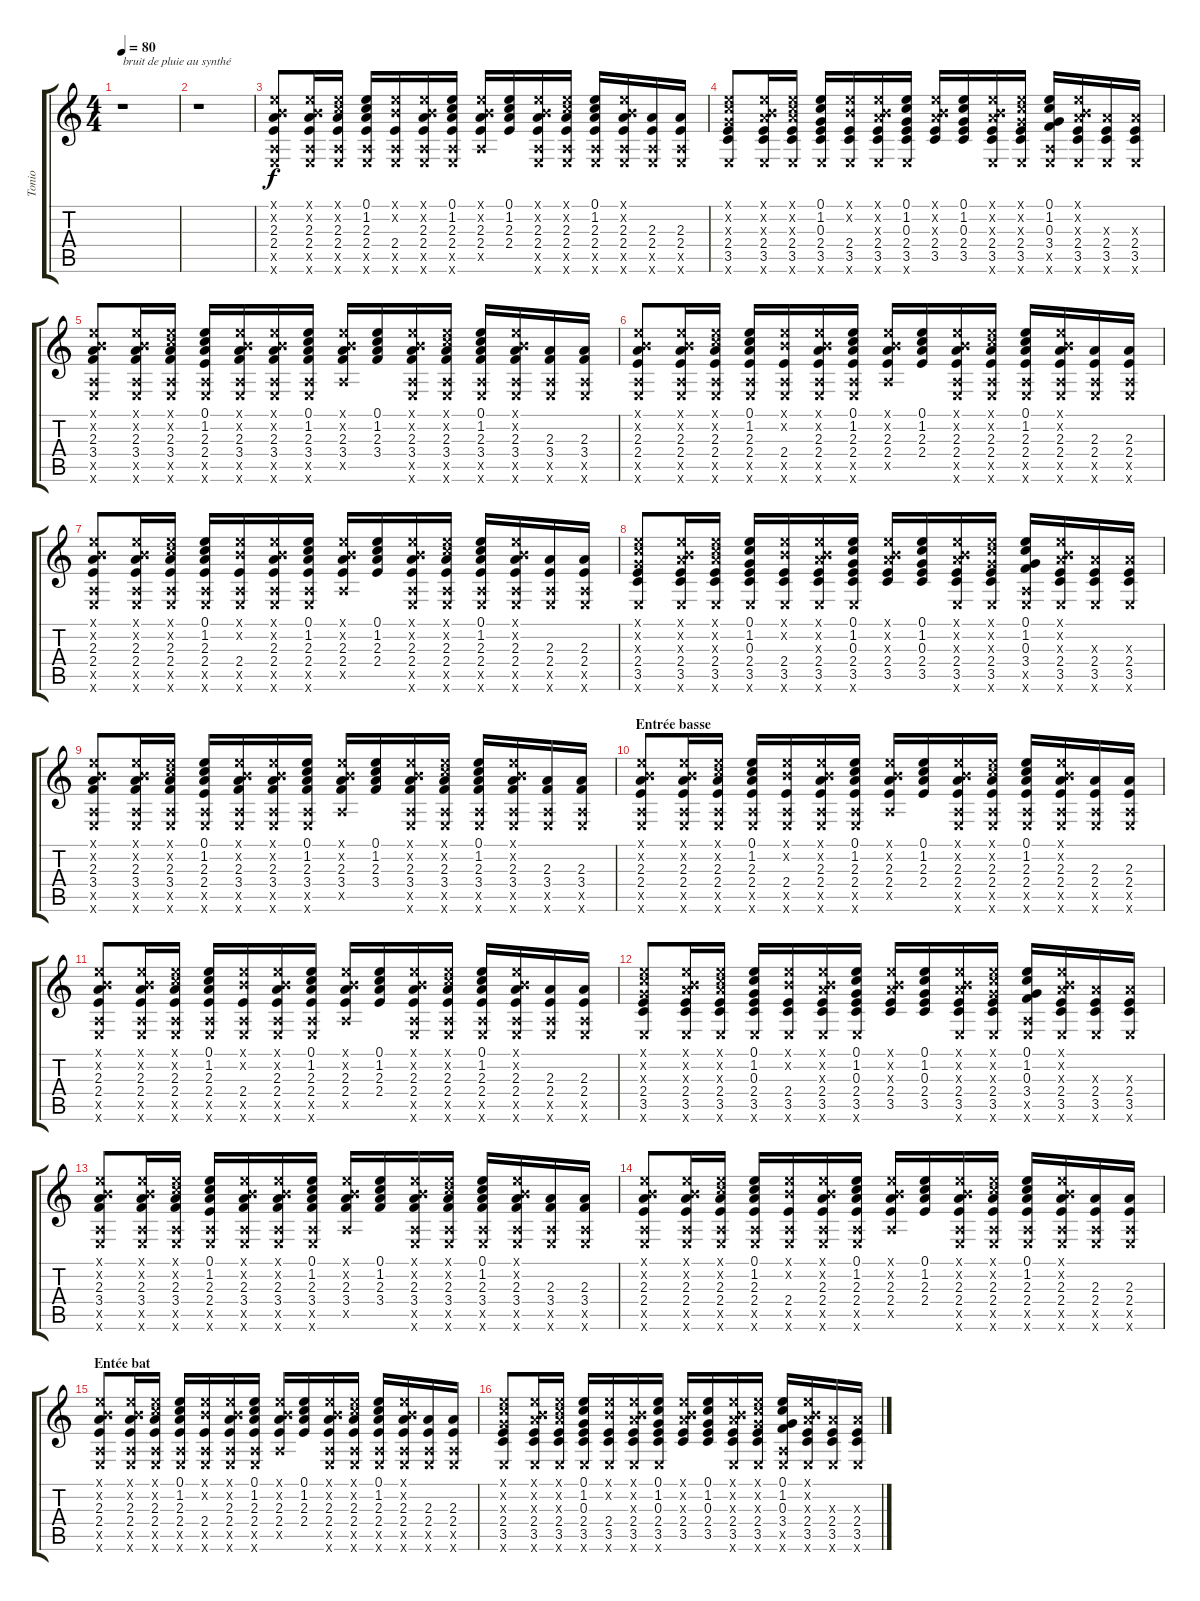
\track ("Tonio" "Tonio") {instrument acousticguitarsteel}
\staff {score tabs}
\tuning (E4 B3 G3 D3 A2 E2) {hide}
\ts (4 4)
\tempo 80
\clef g2
\ks c
r.1{txt "bruit de pluie au synthé" dy f instrument acousticguitarsteel} |
r.1 |
(0.1{x} 0.2{x} 2.3 2.4 0.5{x} 0.6{x}).8{volume 3} (0.1{x} 0.2{x} 2.3 2.4 0.5{x} 0.6{x}).16 (0.1{x} 1.2{x} 2.3 2.4 0.5{x} 0.6{x}).16 (0.1 1.2 2.3 2.4 0.5{x} 0.6{x}).16 (0.1{x} 0.2{x} 2.4 0.5{x} 0.6{x}).16 (0.1{x} 0.2{x} 2.3 2.4 0.5{x} 0.6{x}).16 (0.1 1.2 2.3 2.4 0.5{x} 0.6{x}).16{volume 4} (0.1{x} 0.2{x} 2.3 2.4 0.5{x}).16 (0.1 1.2 2.3 2.4).16 (0.1{x} 0.2{x} 2.3 2.4 0.5{x} 0.6{x}).16 (0.1{x} 1.2{x} 2.3 2.4 0.5{x} 0.6{x}).16 (0.1 1.2 2.3 2.4 0.5{x} 0.6{x}).16 (0.1{x} 0.2{x} 2.3 2.4 0.5{x} 0.6{x}).16 (2.3 2.4 0.5{x} 0.6{x}).16 (2.3 2.4 0.5{x} 0.6{x}).16 |
(0.1{x} 1.2{x} 0.3{x} 2.4 3.5 0.6{x}).8{volume 5} (0.1{x} 0.2{x} 2.3{x} 2.4 3.5 0.6{x}).16 (0.1{x} 1.2{x} 2.3{x} 2.4 3.5 0.6{x}).16 (0.1 1.2 0.3 2.4 3.5 0.6{x}).16 (0.1{x} 0.2{x} 2.4 3.5 0.6{x}).16 (0.1{x} 0.2{x} 2.3{x} 2.4 3.5 0.6{x}).16 (0.1 1.2 0.3 2.4 3.5 0.6{x}).16{volume 6} (0.1{x} 0.2{x} 2.3{x} 2.4 3.5).16 (0.1 1.2 0.3 2.4 3.5).16 (0.1{x} 0.2{x} 2.3{x} 2.4 3.5 0.6{x}).16 (0.1{x} 1.2{x} 0.3{x} 2.4 3.5 0.6{x}).16 (0.1 1.2 0.3 3.4 0.5{x} 0.6{x}).16 (0.1{x} 0.2{x} 2.3{x} 2.4 3.5 0.6{x}).16 (2.3{x} 2.4 3.5 0.6{x}).16 (2.3{x} 2.4 3.5 0.6{x}).16 |
(0.1{x} 0.2{x} 2.3 3.4 0.5{x} 0.6{x}).8{volume 7} (0.1{x} 0.2{x} 2.3 3.4 0.5{x} 0.6{x}).16 (0.1{x} 1.2{x} 2.3 3.4 0.5{x} 0.6{x}).16 (0.1 1.2 2.3 2.4 0.5{x} 0.6{x}).16 (0.1{x} 0.2{x} 2.3 3.4 0.5{x} 0.6{x}).16 (0.1{x} 0.2{x} 2.3 3.4 0.5{x} 0.6{x}).16 (0.1 1.2 2.3 3.4 0.5{x} 0.6{x}).16 (0.1{x} 0.2{x} 2.3 3.4 0.5{x}).16{volume 8} (0.1 1.2 2.3 3.4).16 (0.1{x} 0.2{x} 2.3 3.4 0.5{x} 0.6{x}).16 (0.1{x} 1.2{x} 2.3 3.4 0.5{x} 0.6{x}).16 (0.1 1.2 2.3 3.4 0.5{x} 0.6{x}).16 (0.1{x} 0.2{x} 2.3 3.4 0.5{x} 0.6{x}).16 (2.3 3.4 0.5{x} 0.6{x}).16 (2.3 3.4 0.5{x} 0.6{x}).16 |
(0.1{x} 0.2{x} 2.3 2.4 0.5{x} 0.6{x}).8{volume 9} (0.1{x} 0.2{x} 2.3 2.4 0.5{x} 0.6{x}).16 (0.1{x} 1.2{x} 2.3 2.4 0.5{x} 0.6{x}).16 (0.1 1.2 2.3 2.4 0.5{x} 0.6{x}).16 (0.1{x} 0.2{x} 2.4 0.5{x} 0.6{x}).16 (0.1{x} 0.2{x} 2.3 2.4 0.5{x} 0.6{x}).16 (0.1 1.2 2.3 2.4 0.5{x} 0.6{x}).16 (0.1{x} 0.2{x} 2.3 2.4 0.5{x}).16{volume 10} (0.1 1.2 2.3 2.4).16 (0.1{x} 0.2{x} 2.3 2.4 0.5{x} 0.6{x}).16 (0.1{x} 1.2{x} 2.3 2.4 0.5{x} 0.6{x}).16 (0.1 1.2 2.3 2.4 0.5{x} 0.6{x}).16 (0.1{x} 0.2{x} 2.3 2.4 0.5{x} 0.6{x}).16 (2.3 2.4 0.5{x} 0.6{x}).16 (2.3 2.4 0.5{x} 0.6{x}).16 |
(0.1{x} 0.2{x} 2.3 2.4 0.5{x} 0.6{x}).8 (0.1{x} 0.2{x} 2.3 2.4 0.5{x} 0.6{x}).16 (0.1{x} 1.2{x} 2.3 2.4 0.5{x} 0.6{x}).16 (0.1 1.2 2.3 2.4 0.5{x} 0.6{x}).16 (0.1{x} 0.2{x} 2.4 0.5{x} 0.6{x}).16 (0.1{x} 0.2{x} 2.3 2.4 0.5{x} 0.6{x}).16 (0.1 1.2 2.3 2.4 0.5{x} 0.6{x}).16 (0.1{x} 0.2{x} 2.3 2.4 0.5{x}).16 (0.1 1.2 2.3 2.4).16 (0.1{x} 0.2{x} 2.3 2.4 0.5{x} 0.6{x}).16 (0.1{x} 1.2{x} 2.3 2.4 0.5{x} 0.6{x}).16 (0.1 1.2 2.3 2.4 0.5{x} 0.6{x}).16 (0.1{x} 0.2{x} 2.3 2.4 0.5{x} 0.6{x}).16 (2.3 2.4 0.5{x} 0.6{x}).16 (2.3 2.4 0.5{x} 0.6{x}).16 |
(0.1{x} 1.2{x} 0.3{x} 2.4 3.5 0.6{x}).8 (0.1{x} 0.2{x} 2.3{x} 2.4 3.5 0.6{x}).16 (0.1{x} 1.2{x} 2.3{x} 2.4 3.5 0.6{x}).16 (0.1 1.2 0.3 2.4 3.5 0.6{x}).16 (0.1{x} 0.2{x} 2.4 3.5 0.6{x}).16 (0.1{x} 0.2{x} 2.3{x} 2.4 3.5 0.6{x}).16 (0.1 1.2 0.3 2.4 3.5 0.6{x}).16 (0.1{x} 0.2{x} 2.3{x} 2.4 3.5).16 (0.1 1.2 0.3 2.4 3.5).16 (0.1{x} 0.2{x} 2.3{x} 2.4 3.5 0.6{x}).16 (0.1{x} 1.2{x} 0.3{x} 2.4 3.5 0.6{x}).16 (0.1 1.2 0.3 3.4 0.5{x} 0.6{x}).16 (0.1{x} 0.2{x} 2.3{x} 2.4 3.5 0.6{x}).16 (2.3{x} 2.4 3.5 0.6{x}).16 (2.3{x} 2.4 3.5 0.6{x}).16 |
(0.1{x} 0.2{x} 2.3 3.4 0.5{x} 0.6{x}).8 (0.1{x} 0.2{x} 2.3 3.4 0.5{x} 0.6{x}).16 (0.1{x} 1.2{x} 2.3 3.4 0.5{x} 0.6{x}).16 (0.1 1.2 2.3 2.4 0.5{x} 0.6{x}).16 (0.1{x} 0.2{x} 2.3 3.4 0.5{x} 0.6{x}).16 (0.1{x} 0.2{x} 2.3 3.4 0.5{x} 0.6{x}).16 (0.1 1.2 2.3 3.4 0.5{x} 0.6{x}).16 (0.1{x} 0.2{x} 2.3 3.4 0.5{x}).16 (0.1 1.2 2.3 3.4).16 (0.1{x} 0.2{x} 2.3 3.4 0.5{x} 0.6{x}).16 (0.1{x} 1.2{x} 2.3 3.4 0.5{x} 0.6{x}).16 (0.1 1.2 2.3 3.4 0.5{x} 0.6{x}).16 (0.1{x} 0.2{x} 2.3 3.4 0.5{x} 0.6{x}).16 (2.3 3.4 0.5{x} 0.6{x}).16 (2.3 3.4 0.5{x} 0.6{x}).16 |
\section ("" "Entrée basse")
(0.1{x} 0.2{x} 2.3 2.4 0.5{x} 0.6{x}).8 (0.1{x} 0.2{x} 2.3 2.4 0.5{x} 0.6{x}).16 (0.1{x} 1.2{x} 2.3 2.4 0.5{x} 0.6{x}).16 (0.1 1.2 2.3 2.4 0.5{x} 0.6{x}).16 (0.1{x} 0.2{x} 2.4 0.5{x} 0.6{x}).16 (0.1{x} 0.2{x} 2.3 2.4 0.5{x} 0.6{x}).16 (0.1 1.2 2.3 2.4 0.5{x} 0.6{x}).16 (0.1{x} 0.2{x} 2.3 2.4 0.5{x}).16 (0.1 1.2 2.3 2.4).16 (0.1{x} 0.2{x} 2.3 2.4 0.5{x} 0.6{x}).16 (0.1{x} 1.2{x} 2.3 2.4 0.5{x} 0.6{x}).16 (0.1 1.2 2.3 2.4 0.5{x} 0.6{x}).16 (0.1{x} 0.2{x} 2.3 2.4 0.5{x} 0.6{x}).16 (2.3 2.4 0.5{x} 0.6{x}).16 (2.3 2.4 0.5{x} 0.6{x}).16 |
(0.1{x} 0.2{x} 2.3 2.4 0.5{x} 0.6{x}).8 (0.1{x} 0.2{x} 2.3 2.4 0.5{x} 0.6{x}).16 (0.1{x} 1.2{x} 2.3 2.4 0.5{x} 0.6{x}).16 (0.1 1.2 2.3 2.4 0.5{x} 0.6{x}).16 (0.1{x} 0.2{x} 2.4 0.5{x} 0.6{x}).16 (0.1{x} 0.2{x} 2.3 2.4 0.5{x} 0.6{x}).16 (0.1 1.2 2.3 2.4 0.5{x} 0.6{x}).16 (0.1{x} 0.2{x} 2.3 2.4 0.5{x}).16 (0.1 1.2 2.3 2.4).16 (0.1{x} 0.2{x} 2.3 2.4 0.5{x} 0.6{x}).16 (0.1{x} 1.2{x} 2.3 2.4 0.5{x} 0.6{x}).16 (0.1 1.2 2.3 2.4 0.5{x} 0.6{x}).16 (0.1{x} 0.2{x} 2.3 2.4 0.5{x} 0.6{x}).16 (2.3 2.4 0.5{x} 0.6{x}).16 (2.3 2.4 0.5{x} 0.6{x}).16 |
(0.1{x} 1.2{x} 0.3{x} 2.4 3.5 0.6{x}).8 (0.1{x} 0.2{x} 2.3{x} 2.4 3.5 0.6{x}).16 (0.1{x} 1.2{x} 2.3{x} 2.4 3.5 0.6{x}).16 (0.1 1.2 0.3 2.4 3.5 0.6{x}).16 (0.1{x} 0.2{x} 2.4 3.5 0.6{x}).16 (0.1{x} 0.2{x} 2.3{x} 2.4 3.5 0.6{x}).16 (0.1 1.2 0.3 2.4 3.5 0.6{x}).16 (0.1{x} 0.2{x} 2.3{x} 2.4 3.5).16 (0.1 1.2 0.3 2.4 3.5).16 (0.1{x} 0.2{x} 2.3{x} 2.4 3.5 0.6{x}).16 (0.1{x} 1.2{x} 0.3{x} 2.4 3.5 0.6{x}).16 (0.1 1.2 0.3 3.4 0.5{x} 0.6{x}).16 (0.1{x} 0.2{x} 2.3{x} 2.4 3.5 0.6{x}).16 (2.3{x} 2.4 3.5 0.6{x}).16 (2.3{x} 2.4 3.5 0.6{x}).16 |
(0.1{x} 0.2{x} 2.3 3.4 0.5{x} 0.6{x}).8 (0.1{x} 0.2{x} 2.3 3.4 0.5{x} 0.6{x}).16 (0.1{x} 1.2{x} 2.3 3.4 0.5{x} 0.6{x}).16 (0.1 1.2 2.3 2.4 0.5{x} 0.6{x}).16 (0.1{x} 0.2{x} 2.3 3.4 0.5{x} 0.6{x}).16 (0.1{x} 0.2{x} 2.3 3.4 0.5{x} 0.6{x}).16 (0.1 1.2 2.3 3.4 0.5{x} 0.6{x}).16 (0.1{x} 0.2{x} 2.3 3.4 0.5{x}).16 (0.1 1.2 2.3 3.4).16 (0.1{x} 0.2{x} 2.3 3.4 0.5{x} 0.6{x}).16 (0.1{x} 1.2{x} 2.3 3.4 0.5{x} 0.6{x}).16 (0.1 1.2 2.3 3.4 0.5{x} 0.6{x}).16 (0.1{x} 0.2{x} 2.3 3.4 0.5{x} 0.6{x}).16 (2.3 3.4 0.5{x} 0.6{x}).16 (2.3 3.4 0.5{x} 0.6{x}).16 |
(0.1{x} 0.2{x} 2.3 2.4 0.5{x} 0.6{x}).8 (0.1{x} 0.2{x} 2.3 2.4 0.5{x} 0.6{x}).16 (0.1{x} 1.2{x} 2.3 2.4 0.5{x} 0.6{x}).16 (0.1 1.2 2.3 2.4 0.5{x} 0.6{x}).16 (0.1{x} 0.2{x} 2.4 0.5{x} 0.6{x}).16 (0.1{x} 0.2{x} 2.3 2.4 0.5{x} 0.6{x}).16 (0.1 1.2 2.3 2.4 0.5{x} 0.6{x}).16 (0.1{x} 0.2{x} 2.3 2.4 0.5{x}).16 (0.1 1.2 2.3 2.4).16 (0.1{x} 0.2{x} 2.3 2.4 0.5{x} 0.6{x}).16 (0.1{x} 1.2{x} 2.3 2.4 0.5{x} 0.6{x}).16 (0.1 1.2 2.3 2.4 0.5{x} 0.6{x}).16 (0.1{x} 0.2{x} 2.3 2.4 0.5{x} 0.6{x}).16 (2.3 2.4 0.5{x} 0.6{x}).16 (2.3 2.4 0.5{x} 0.6{x}).16 |
\section ("" "Entée bat")
(0.1{x} 0.2{x} 2.3 2.4 0.5{x} 0.6{x}).8 (0.1{x} 0.2{x} 2.3 2.4 0.5{x} 0.6{x}).16 (0.1{x} 1.2{x} 2.3 2.4 0.5{x} 0.6{x}).16 (0.1 1.2 2.3 2.4 0.5{x} 0.6{x}).16 (0.1{x} 0.2{x} 2.4 0.5{x} 0.6{x}).16 (0.1{x} 0.2{x} 2.3 2.4 0.5{x} 0.6{x}).16 (0.1 1.2 2.3 2.4 0.5{x} 0.6{x}).16 (0.1{x} 0.2{x} 2.3 2.4 0.5{x}).16 (0.1 1.2 2.3 2.4).16 (0.1{x} 0.2{x} 2.3 2.4 0.5{x} 0.6{x}).16 (0.1{x} 1.2{x} 2.3 2.4 0.5{x} 0.6{x}).16 (0.1 1.2 2.3 2.4 0.5{x} 0.6{x}).16 (0.1{x} 0.2{x} 2.3 2.4 0.5{x} 0.6{x}).16 (2.3 2.4 0.5{x} 0.6{x}).16 (2.3 2.4 0.5{x} 0.6{x}).16 |
(0.1{x} 1.2{x} 0.3{x} 2.4 3.5 0.6{x}).8 (0.1{x} 0.2{x} 2.3{x} 2.4 3.5 0.6{x}).16 (0.1{x} 1.2{x} 2.3{x} 2.4 3.5 0.6{x}).16 (0.1 1.2 0.3 2.4 3.5 0.6{x}).16 (0.1{x} 0.2{x} 2.4 3.5 0.6{x}).16 (0.1{x} 0.2{x} 2.3{x} 2.4 3.5 0.6{x}).16 (0.1 1.2 0.3 2.4 3.5 0.6{x}).16 (0.1{x} 0.2{x} 2.3{x} 2.4 3.5).16 (0.1 1.2 0.3 2.4 3.5).16 (0.1{x} 0.2{x} 2.3{x} 2.4 3.5 0.6{x}).16 (0.1{x} 1.2{x} 0.3{x} 2.4 3.5 0.6{x}).16 (0.1 1.2 0.3 3.4 0.5{x} 0.6{x}).16 (0.1{x} 0.2{x} 2.3{x} 2.4 3.5 0.6{x}).16 (2.3{x} 2.4 3.5 0.6{x}).16 (2.3{x} 2.4 3.5 0.6{x}).16
